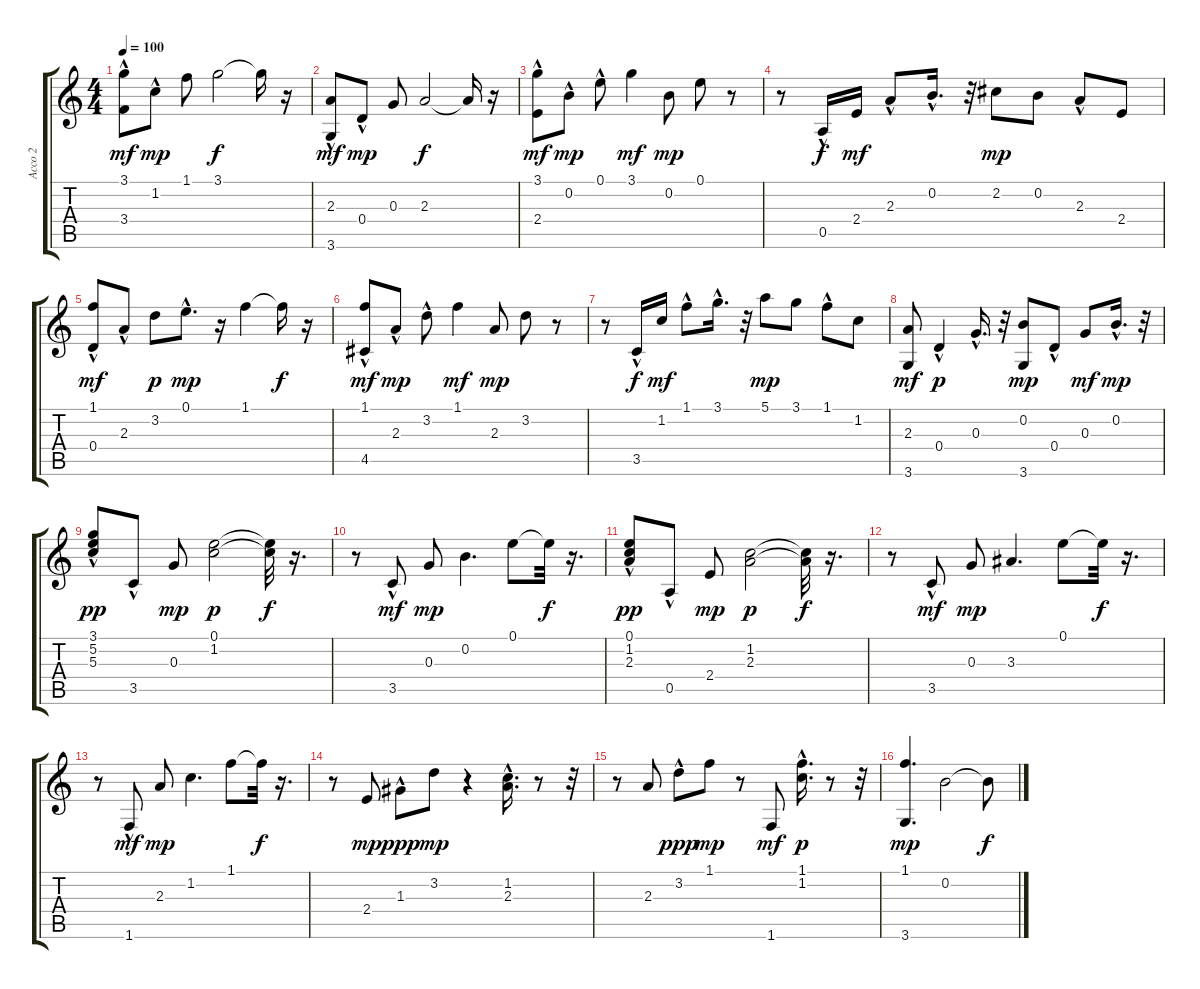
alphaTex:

\track ("Acco 2" "Acco 2") {instrument acousticguitarnylon}
\staff {score tabs}
\tuning (E4 B3 G3 D3 A2 E2) {hide}
\ts (4 4)
\tempo 100
\clef g2
\ks c
(3.1 3.4{hac}).8{dy mf} 1.2{hac}.8{dy mp} 1.1.8 3.1.2{dy f} 3.1{t}.16 r.16 |
(2.3 3.6{hac}).8{dy mf} 0.4{hac}.8{dy mp} 0.3.8 2.3.2{dy f} 2.3{t}.16 r.16 |
(3.1 2.4{hac}).8{dy mf} 0.2{hac}.8{dy mp} 0.1{hac}.8 3.1.4{dy mf} 0.2.8{dy mp} 0.1.8 r.8 |
r.8 0.5{hac}.16{dy f} 2.4.16{dy mf} 2.3{hac}.8 0.2{hac}.16{d} r.32 2.2.8{dy mp} 0.2.8 2.3{hac}.8 2.4.8 |
(1.1 0.4{hac}).8{dy mf} 2.3{hac}.8 3.2.8{dy p} 0.1{hac}.8{d dy mp} r.16 1.1.4 1.1{t}.16{dy f} r.16 |
(1.1 4.5{hac}).8{dy mf} 2.3{hac}.8{dy mp} 3.2{hac}.8 1.1.4{dy mf} 2.3.8{dy mp} 3.2.8 r.8 |
r.8 3.5{hac}.16{dy f} 1.2.16{dy mf} 1.1{hac}.8 3.1{hac}.16{d} r.32 5.1.8{dy mp} 3.1.8 1.1{hac}.8 1.2.8 |
(2.3 3.6).8{dy mf} 0.4{hac}.4{dy p} 0.3{hac}.16{d} r.32 (0.2 3.6).8{dy mp} 0.4{hac}.8 0.3.8{dy mf} 0.2{hac}.16{d dy mp} r.32 |
(3.1{hac} 5.2 5.3).8{dy pp} 3.5{hac}.8 0.3.8{dy mp} (0.1 1.2).2{dy p} (0.1{t} 1.2{t}).32{dy f} r.16{d} |
r.8 3.5{hac}.8{dy mf} 0.3.8{dy mp} 0.2.4{d} 0.1.8 0.1{t}.32{dy f} r.16{d} |
(0.1{hac} 1.2 2.3).8{dy pp} 0.5{hac}.8 2.4.8{dy mp} (1.2 2.3).2{dy p} (1.2{t} 2.3{t}).32{dy f} r.16{d} |
r.8 3.5{hac}.8{dy mf} 0.3.8{dy mp} 3.3.4{d} 0.1.8 0.1{t}.32{dy f} r.16{d} |
r.8 1.6{hac}.8{dy mf} 2.3.8{dy mp} 1.2.4{d} 1.1.8 1.1{t}.32{dy f} r.16{d} |
r.8 2.4.8{dy mp} 1.3{hac}.8{dy ppp} 3.2.8{dy mp} r.4 (1.2{hac} 2.3{hac}).16{d} r.8 r.32 |
r.8 2.3.8 3.2{hac}.8{dy ppp} 1.1.8{dy mp} r.8 1.6.8{dy mf} (1.1 1.2{hac}).16{d dy p} r.8 r.32 |
(1.1 3.6).4{d dy mp} 0.2.2 0.2{t}.8{dy f}
